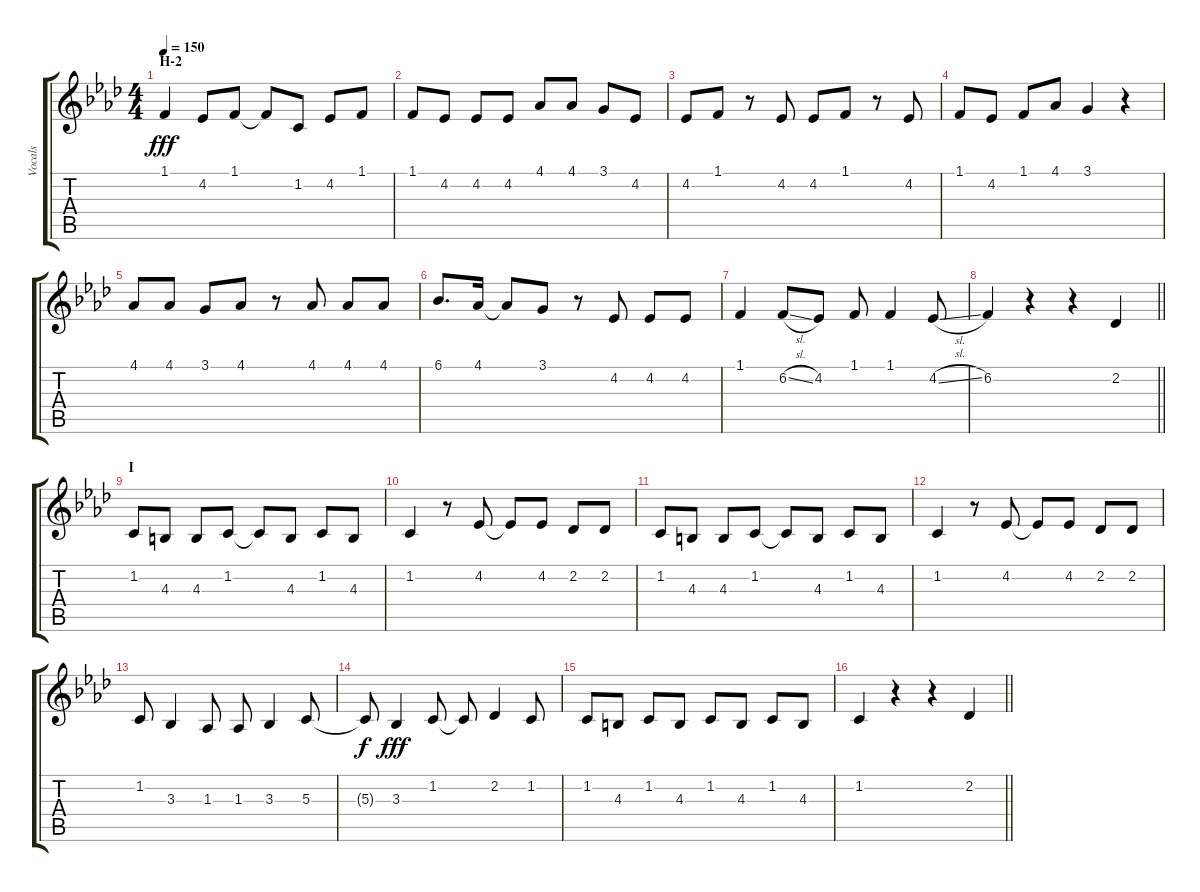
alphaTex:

\track ("Vocals" "Vocals") {instrument voiceoohs}
\staff {score tabs}
\tuning (E4 B3 G3 D3 A2 E2) {hide}
\ts (4 4)
\section ("" "H-2")
\tempo 150
\clef g2
\ks ab
1.1.4{dy fff} 4.2.8 1.1.8 1.1{t}.8 1.2.8 4.2.8 1.1.8 |
1.1.8 4.2.8 4.2.8 4.2.8 4.1.8 4.1.8 3.1.8 4.2.8 |
4.2.8 1.1.8 r.8 4.2.8 4.2.8 1.1.8 r.8 4.2.8 |
1.1.8 4.2.8 1.1.8 4.1.8 3.1.4 r.4 |
4.1.8 4.1.8 3.1.8 4.1.8 r.8 4.1.8 4.1.8 4.1.8 |
6.1.8{d} 4.1.16 4.1{t}.8 3.1.8 r.8 4.2.8 4.2.8 4.2.8 |
1.1.4 6.2{sl}.8 4.2.8 1.1.8 1.1.4 4.2{sl}.8 |
\barLineRight lightlight
6.2.4 r.4 r.4 2.2.4 |
\section ("" "I")
1.2.8 4.3.8 4.3.8 1.2.8 1.2{t}.8 4.3.8 1.2.8 4.3.8 |
1.2.4 r.8 4.2.8 4.2{t}.8 4.2.8 2.2.8 2.2.8 |
1.2.8 4.3.8 4.3.8 1.2.8 1.2{t}.8 4.3.8 1.2.8 4.3.8 |
1.2.4 r.8 4.2.8 4.2{t}.8 4.2.8 2.2.8 2.2.8 |
1.2.8 3.3.4 1.3.8 1.3.8 3.3.4 5.3.8 |
5.3{t}.8{dy f} 3.3.4{dy fff} 1.2.8 1.2{t}.8 2.2.4 1.2.8 |
1.2.8 4.3.8 1.2.8 4.3.8 1.2.8 4.3.8 1.2.8 4.3.8 |
\barLineRight lightlight
1.2.4 r.4 r.4 2.2.4
